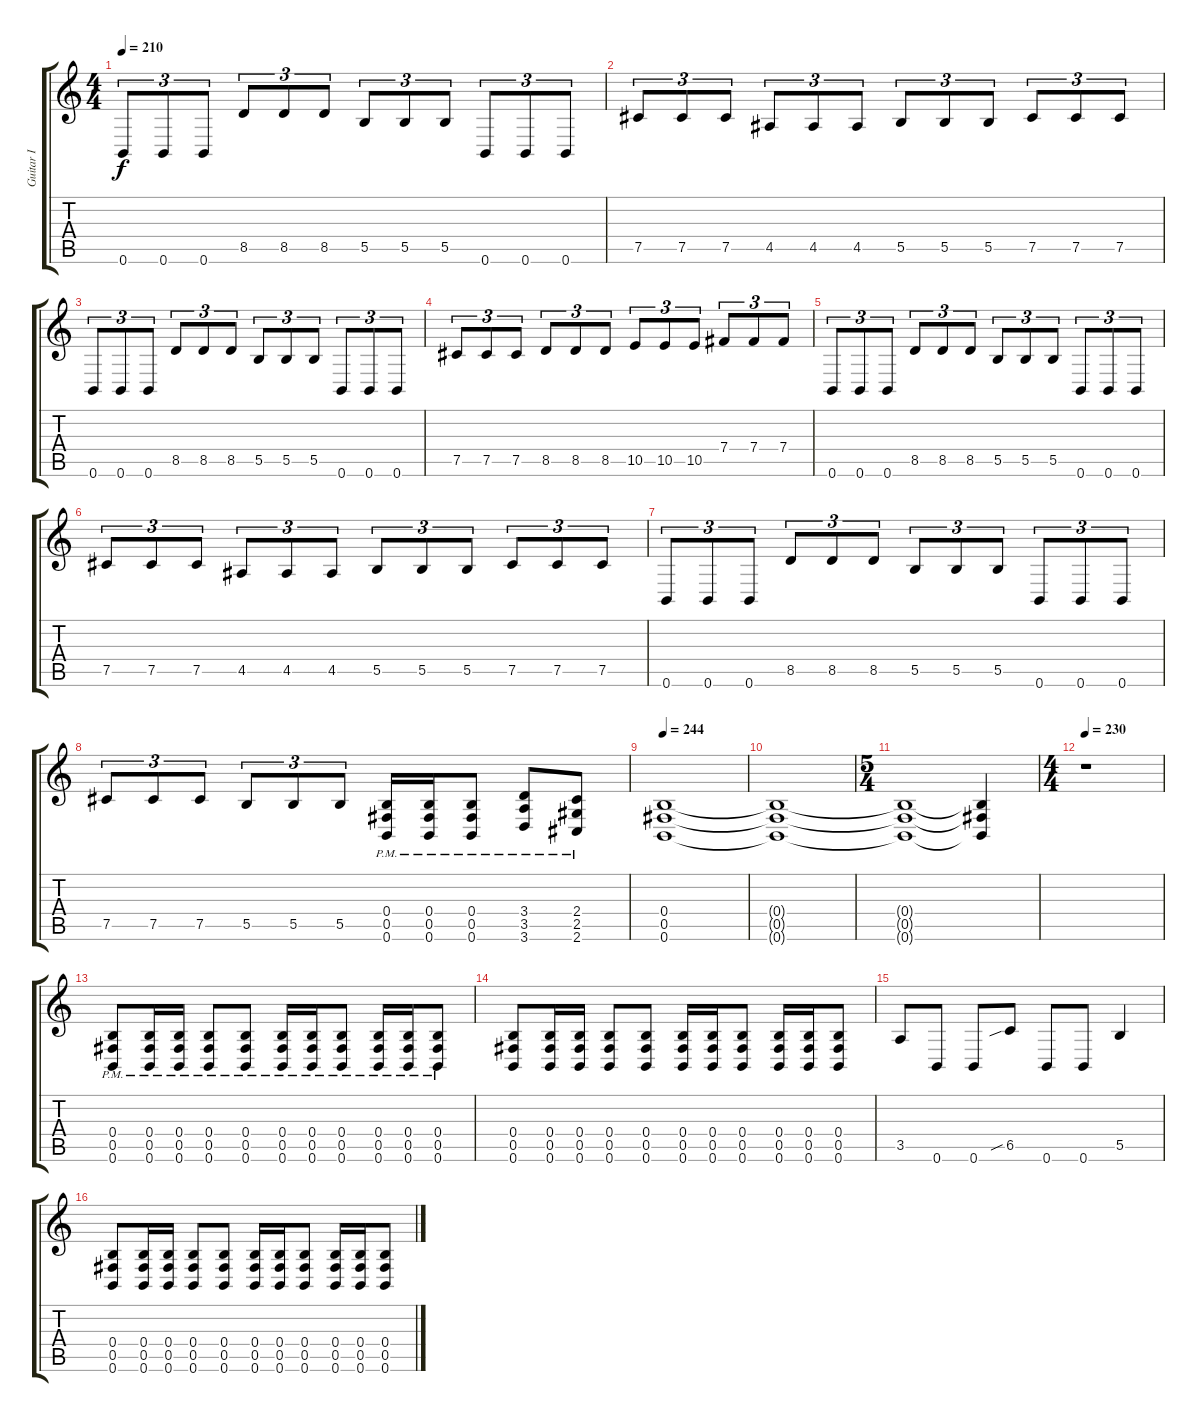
\track ("Guitar I" "Guitar I") {instrument distortionguitar}
\staff {score tabs}
\tuning (Db4 Ab3 E3 B2 Gb2 B1) {hide}
\ts (4 4)
\section ("" "")
\tempo 210
\clef g2
\ks c
0.6.8{tu (3 2) dy f} 0.6.8{tu (3 2)} 0.6.8{tu (3 2)} 8.5.8{tu (3 2)} 8.5.8{tu (3 2)} 8.5.8{tu (3 2)} 5.5.8{tu (3 2)} 5.5.8{tu (3 2)} 5.5.8{tu (3 2)} 0.6.8{tu (3 2)} 0.6.8{tu (3 2)} 0.6.8{tu (3 2)} |
7.5.8{tu (3 2)} 7.5.8{tu (3 2)} 7.5.8{tu (3 2)} 4.5.8{tu (3 2)} 4.5.8{tu (3 2)} 4.5.8{tu (3 2)} 5.5.8{tu (3 2)} 5.5.8{tu (3 2)} 5.5.8{tu (3 2)} 7.5.8{tu (3 2)} 7.5.8{tu (3 2)} 7.5.8{tu (3 2)} |
0.6.8{tu (3 2)} 0.6.8{tu (3 2)} 0.6.8{tu (3 2)} 8.5.8{tu (3 2)} 8.5.8{tu (3 2)} 8.5.8{tu (3 2)} 5.5.8{tu (3 2)} 5.5.8{tu (3 2)} 5.5.8{tu (3 2)} 0.6.8{tu (3 2)} 0.6.8{tu (3 2)} 0.6.8{tu (3 2)} |
7.5.8{tu (3 2)} 7.5.8{tu (3 2)} 7.5.8{tu (3 2)} 8.5.8{tu (3 2)} 8.5.8{tu (3 2)} 8.5.8{tu (3 2)} 10.5.8{tu (3 2)} 10.5.8{tu (3 2)} 10.5.8{tu (3 2)} 7.4.8{tu (3 2)} 7.4.8{tu (3 2)} 7.4.8{tu (3 2)} |
0.6.8{tu (3 2)} 0.6.8{tu (3 2)} 0.6.8{tu (3 2)} 8.5.8{tu (3 2)} 8.5.8{tu (3 2)} 8.5.8{tu (3 2)} 5.5.8{tu (3 2)} 5.5.8{tu (3 2)} 5.5.8{tu (3 2)} 0.6.8{tu (3 2)} 0.6.8{tu (3 2)} 0.6.8{tu (3 2)} |
7.5.8{tu (3 2)} 7.5.8{tu (3 2)} 7.5.8{tu (3 2)} 4.5.8{tu (3 2)} 4.5.8{tu (3 2)} 4.5.8{tu (3 2)} 5.5.8{tu (3 2)} 5.5.8{tu (3 2)} 5.5.8{tu (3 2)} 7.5.8{tu (3 2)} 7.5.8{tu (3 2)} 7.5.8{tu (3 2)} |
0.6.8{tu (3 2)} 0.6.8{tu (3 2)} 0.6.8{tu (3 2)} 8.5.8{tu (3 2)} 8.5.8{tu (3 2)} 8.5.8{tu (3 2)} 5.5.8{tu (3 2)} 5.5.8{tu (3 2)} 5.5.8{tu (3 2)} 0.6.8{tu (3 2)} 0.6.8{tu (3 2)} 0.6.8{tu (3 2)} |
7.5.8{tu (3 2)} 7.5.8{tu (3 2)} 7.5.8{tu (3 2)} 5.5.8{tu (3 2)} 5.5.8{tu (3 2)} 5.5.8{tu (3 2)} (0.4{pm} 0.5{pm} 0.6{pm}).16 (0.4{pm} 0.5{pm} 0.6{pm}).16 (0.4{pm} 0.5{pm} 0.6{pm}).8 (3.4{pm} 3.5{pm} 3.6{pm}).8 (2.4{pm} 2.5{pm} 2.6{pm}).8 |
\section ("" "")
\tempo 244
(0.4 0.5 0.6).1 |
(0.4{t} 0.5{t} 0.6{t}).1 |
\ts (5 4)
(0.4{t} 0.5{t} 0.6{t}).1 (0.4{t} 0.5{t} 0.6{t}).4 |
\ts (4 4)
\section ("" "")
\tempo 230
r.1 |
(0.4{pm} 0.5{pm} 0.6{pm}).8 (0.4{pm} 0.5{pm} 0.6{pm}).16 (0.4{pm} 0.5{pm} 0.6{pm}).16 (0.4{pm} 0.5{pm} 0.6{pm}).8 (0.4{pm} 0.5{pm} 0.6{pm}).8 (0.4{pm} 0.5{pm} 0.6{pm}).16 (0.4{pm} 0.5{pm} 0.6{pm}).16 (0.4{pm} 0.5{pm} 0.6{pm}).8 (0.4{pm} 0.5{pm} 0.6{pm}).16 (0.4{pm} 0.5{pm} 0.6{pm}).16 (0.4{pm} 0.5{pm} 0.6{pm}).8 |
\section ("" "")
(0.4 0.5 0.6).8 (0.4 0.5 0.6).16 (0.4 0.5 0.6).16 (0.4 0.5 0.6).8 (0.4 0.5 0.6).8 (0.4 0.5 0.6).16 (0.4 0.5 0.6).16 (0.4 0.5 0.6).8 (0.4 0.5 0.6).16 (0.4 0.5 0.6).16 (0.4 0.5 0.6).8 |
3.5.8 0.6.8 0.6.8 6.5{sib}.8 0.6.8 0.6.8 5.5.4 |
(0.4 0.5 0.6).8 (0.4 0.5 0.6).16 (0.4 0.5 0.6).16 (0.4 0.5 0.6).8 (0.4 0.5 0.6).8 (0.4 0.5 0.6).16 (0.4 0.5 0.6).16 (0.4 0.5 0.6).8 (0.4 0.5 0.6).16 (0.4 0.5 0.6).16 (0.4 0.5 0.6).8
